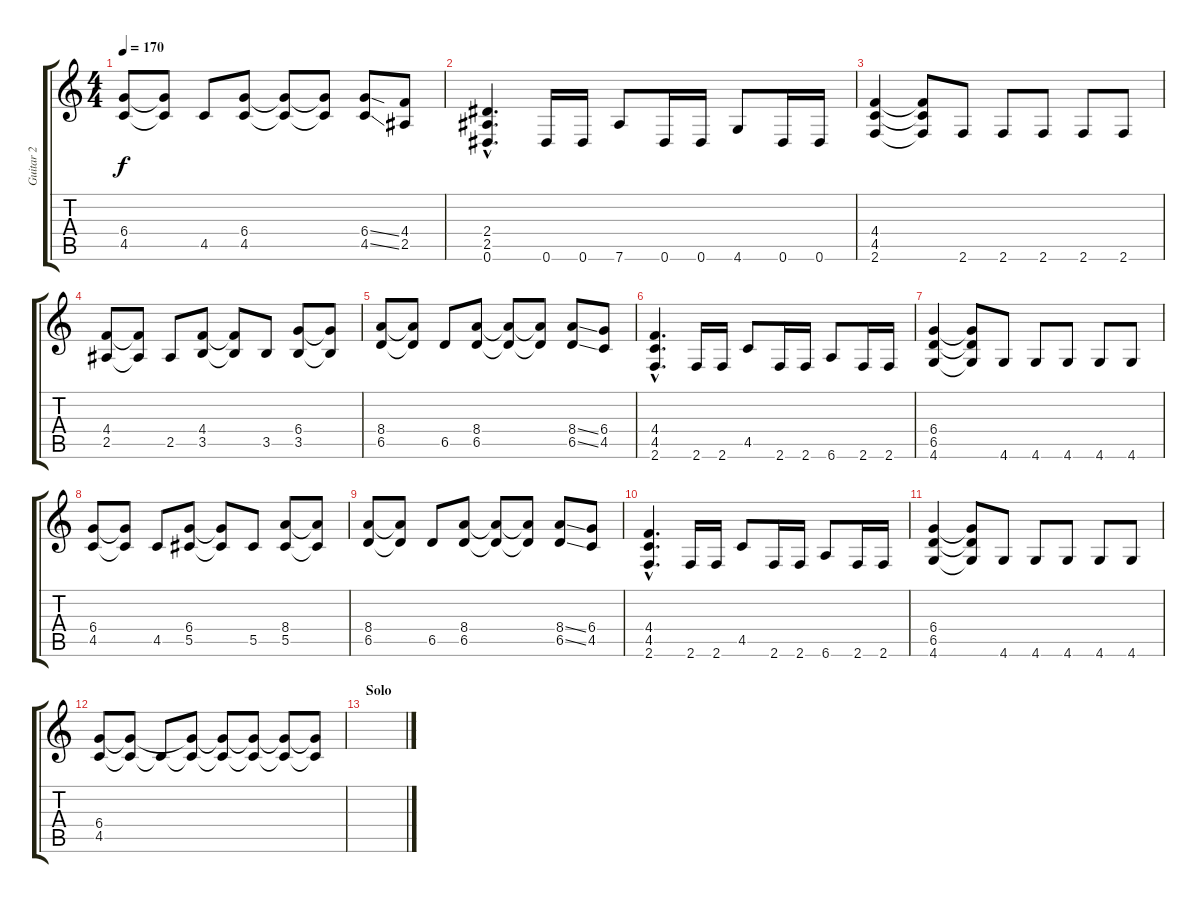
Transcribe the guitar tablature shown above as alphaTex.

\track ("Guitar 2" "Guitar 2") {instrument distortionguitar}
\staff {score tabs}
\tuning (Eb4 Bb3 Gb3 Db3 Ab2 Eb2) {hide}
\ts (4 4)
\tempo 170
\clef g2
\ks c
(6.4 4.5).8{dy f} (6.4{t} 4.5{t}).8 4.5.8 (6.4 4.5).8 (6.4{t} 4.5{t}).8 (6.4{t} 4.5{t}).8 (6.4{ss} 4.5{ss}).8 (4.4 2.5).8 |
(2.4{hac} 2.5{hac} 0.6{hac}).4{d} 0.6.16 0.6.16 7.6.8 0.6.16 0.6.16 4.6.8 0.6.16 0.6.16 |
(4.4 4.5 2.6).4 (4.4{t} 4.5{t} 2.6{t}).8 2.6.8 2.6.8 2.6.8 2.6.8 2.6.8 |
(4.4 2.5).8 (4.4{t} 2.5{t}).8 2.5.8 (4.4 3.5).8 (4.4{t} 3.5{t}).8 3.5.8 (6.4 3.5).8 (6.4{t} 3.5{t}).8 |
(8.4 6.5).8 (8.4{t} 6.5{t}).8 6.5.8 (8.4 6.5).8 (8.4{t} 6.5{t}).8 (8.4{t} 6.5{t}).8 (8.4{ss} 6.5{ss}).8 (6.4 4.5).8 |
(4.4{hac} 4.5{hac} 2.6{hac}).4{d} 2.6.16 2.6.16 4.5.8 2.6.16 2.6.16 6.6.8 2.6.16 2.6.16 |
(6.4 6.5 4.6).4 (6.4{t} 6.5{t} 4.6{t}).8 4.6.8 4.6.8 4.6.8 4.6.8 4.6.8 |
(6.4 4.5).8 (6.4{t} 4.5{t}).8 4.5.8 (6.4 5.5).8 (6.4{t} 5.5{t}).8 5.5.8 (8.4 5.5).8 (8.4{t} 5.5{t}).8 |
(8.4 6.5).8 (8.4{t} 6.5{t}).8 6.5.8 (8.4 6.5).8 (8.4{t} 6.5{t}).8 (8.4{t} 6.5{t}).8 (8.4{ss} 6.5{ss}).8 (6.4 4.5).8 |
(4.4{hac} 4.5{hac} 2.6{hac}).4{d} 2.6.16 2.6.16 4.5.8 2.6.16 2.6.16 6.6.8 2.6.16 2.6.16 |
(6.4 6.5 4.6).4 (6.4{t} 6.5{t} 4.6{t}).8 4.6.8 4.6.8 4.6.8 4.6.8 4.6.8 |
(6.4 4.5).8 (6.4{t} 4.5{t}).8 4.5{t}.8 (6.4{t} 4.5{t}).8 (6.4{t} 4.5{t}).8 (6.4{t} 4.5{t}).8 (6.4{t} 4.5{t}).8 (6.4{t} 4.5{t}).8 |
\section ("" "Solo")
